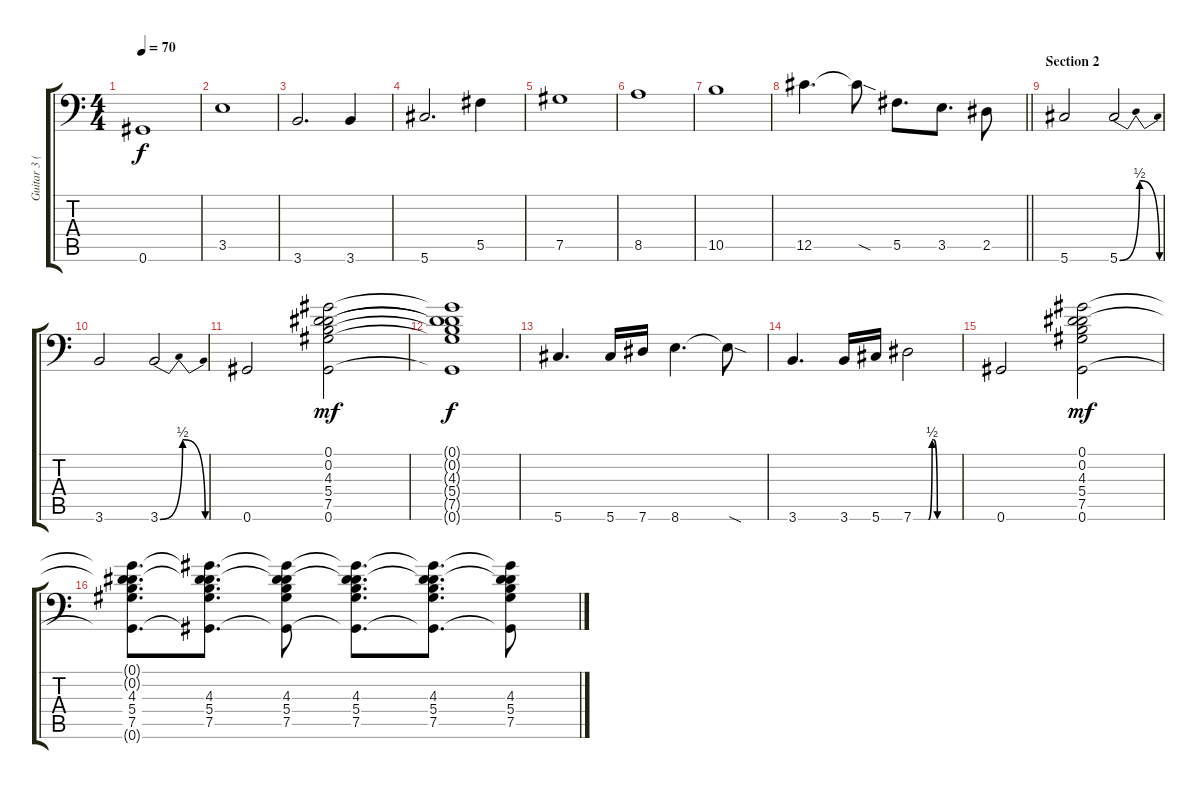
\track ("Guitar 3 (Distortion)" "Guitar 3 (") {instrument distortionguitar}
\staff {score tabs}
\tuning (Ab3 Eb3 B2 Gb2 Db2 Ab1) {hide}
\ts (4 4)
\tempo 70
\clef f4
\ks c
0.6.1{dy f} |
3.5.1 |
3.6.2{d} 3.6.4 |
5.6.2{d} 5.5.4 |
7.5.1 |
8.5.1 |
10.5.1 |
\barLineRight lightlight
12.5.4{d} 12.5{sod t}.8 5.5.8{d} 3.5.8{d} 2.5.8 |
\section ("" "Section 2")
5.6.2 5.6{be (bendrelease 0 0 45 2 45 2 60 0)}.2 |
3.6.2 3.6{be (bendrelease 0 0 45 2 45 2 60 0)}.2 |
0.6.2 (0.1 0.2 4.3 5.4 7.5 0.6).2{dy mf} |
(0.1{t} 0.2{t} 4.3{t} 5.4{t} 7.5{t} 0.6{t}).1{dy f} |
5.6.4{d} 5.6.16 7.6.16 8.6.4{d} 8.6{sod t}.8 |
3.6.4{d} 3.6.16 5.6.16 7.6{be (custom 0 0 20 0 25 2 27 2 32 0 60 0)}.2 |
0.6.2 (0.1 0.2 4.3 5.4 7.5 0.6).2{dy mf} |
(0.1{t} 0.2{t} 4.3 5.4 7.5 0.6{t}).8{d} (0.1{t} 0.2{t} 4.3 5.4 7.5 0.6{t}).8{d} (0.1{t} 0.2{t} 4.3 5.4 7.5 0.6{t}).8 (0.1{t} 0.2{t} 4.3 5.4 7.5 0.6{t}).8{d} (0.1{t} 0.2{t} 4.3 5.4 7.5 0.6{t}).8{d} (0.1{t} 0.2{t} 4.3 5.4 7.5 0.6{t}).8
